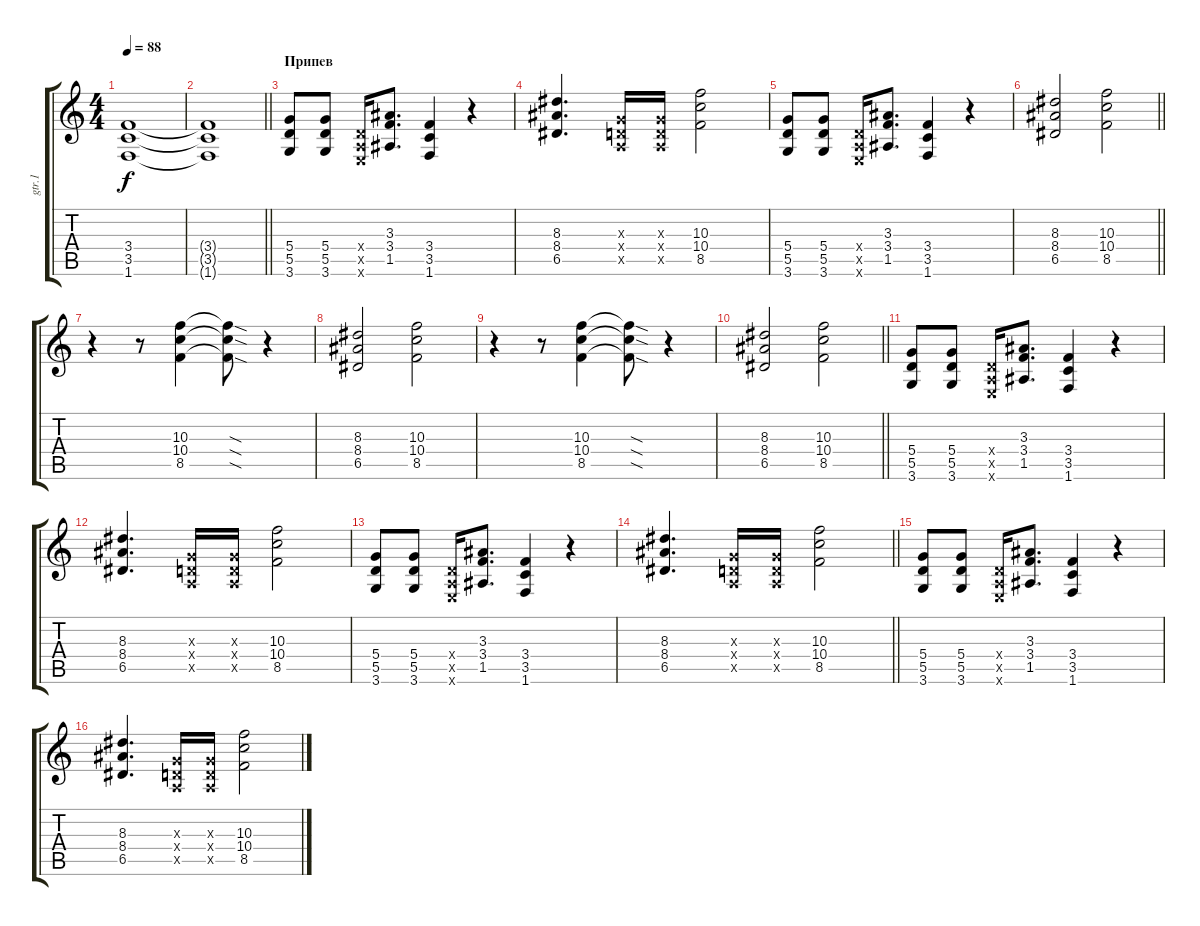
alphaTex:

\track ("gtr.1" "gtr.1") {instrument overdrivenguitar}
\staff {score tabs}
\tuning (E4 B3 G3 D3 A2 E2) {hide}
\ts (4 4)
\tempo 88
\clef g2
\ks c
(3.4 3.5 1.6).1{dy f} |
\barLineRight lightlight
(3.4{t} 3.5{t} 1.6{t}).1 |
\section ("" "Припев")
(5.4 5.5 3.6).8 (5.4 5.5 3.6).8 (0.4{x} 0.5{x} 0.6{x}).16 (3.3 3.4 1.5).8{d} (3.4 3.5 1.6).4 r.4 |
(8.3 8.4 6.5).4{d} (0.3{x} 0.4{x} 0.5{x}).16 (0.3{x} 0.4{x} 0.5{x}).16 (10.3 10.4 8.5).2 |
(5.4 5.5 3.6).8 (5.4 5.5 3.6).8 (0.4{x} 0.5{x} 0.6{x}).16 (3.3 3.4 1.5).8{d} (3.4 3.5 1.6).4 r.4 |
\barLineRight lightlight
(8.3 8.4 6.5).2 (10.3 10.4 8.5).2 |
r.4 r.8 (10.3 10.4 8.5).4 (10.3{sod t} 10.4{sod t} 8.5{sod t}).8 r.4 |
(8.3 8.4 6.5).2 (10.3 10.4 8.5).2 |
r.4 r.8 (10.3 10.4 8.5).4 (10.3{sod t} 10.4{sod t} 8.5{sod t}).8 r.4 |
\barLineRight lightlight
(8.3 8.4 6.5).2 (10.3 10.4 8.5).2 |
(5.4 5.5 3.6).8 (5.4 5.5 3.6).8 (0.4{x} 0.5{x} 0.6{x}).16 (3.3 3.4 1.5).8{d} (3.4 3.5 1.6).4 r.4 |
(8.3 8.4 6.5).4{d} (0.3{x} 0.4{x} 0.5{x}).16 (0.3{x} 0.4{x} 0.5{x}).16 (10.3 10.4 8.5).2 |
(5.4 5.5 3.6).8 (5.4 5.5 3.6).8 (0.4{x} 0.5{x} 0.6{x}).16 (3.3 3.4 1.5).8{d} (3.4 3.5 1.6).4 r.4 |
\barLineRight lightlight
(8.3 8.4 6.5).4{d} (0.3{x} 0.4{x} 0.5{x}).16 (0.3{x} 0.4{x} 0.5{x}).16 (10.3 10.4 8.5).2 |
(5.4 5.5 3.6).8 (5.4 5.5 3.6).8 (0.4{x} 0.5{x} 0.6{x}).16 (3.3 3.4 1.5).8{d} (3.4 3.5 1.6).4 r.4 |
(8.3 8.4 6.5).4{d} (0.3{x} 0.4{x} 0.5{x}).16 (0.3{x} 0.4{x} 0.5{x}).16 (10.3 10.4 8.5).2
